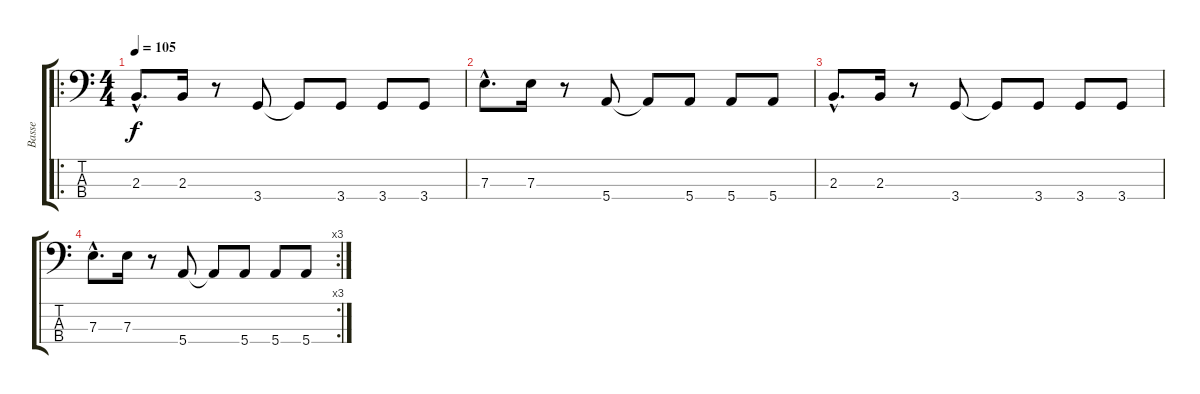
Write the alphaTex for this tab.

\track ("Basse" "Basse") {instrument electricbassfinger}
\staff {score tabs}
\tuning (G2 D2 A1 E1) {hide}
\ro
\ts (4 4)
\tempo 105
\clef f4
\ks c
2.3{hac}.8{d dy f} 2.3.16 r.8 3.4.8 3.4{t}.8 3.4.8 3.4.8 3.4.8 |
7.3{hac}.8{d} 7.3.16 r.8 5.4.8 5.4{t}.8 5.4.8 5.4.8 5.4.8 |
2.3{hac}.8{d} 2.3.16 r.8 3.4.8 3.4{t}.8 3.4.8 3.4.8 3.4.8 |
\rc 3
7.3{hac}.8{d} 7.3.16 r.8 5.4.8 5.4{t}.8 5.4.8 5.4.8 5.4.8
